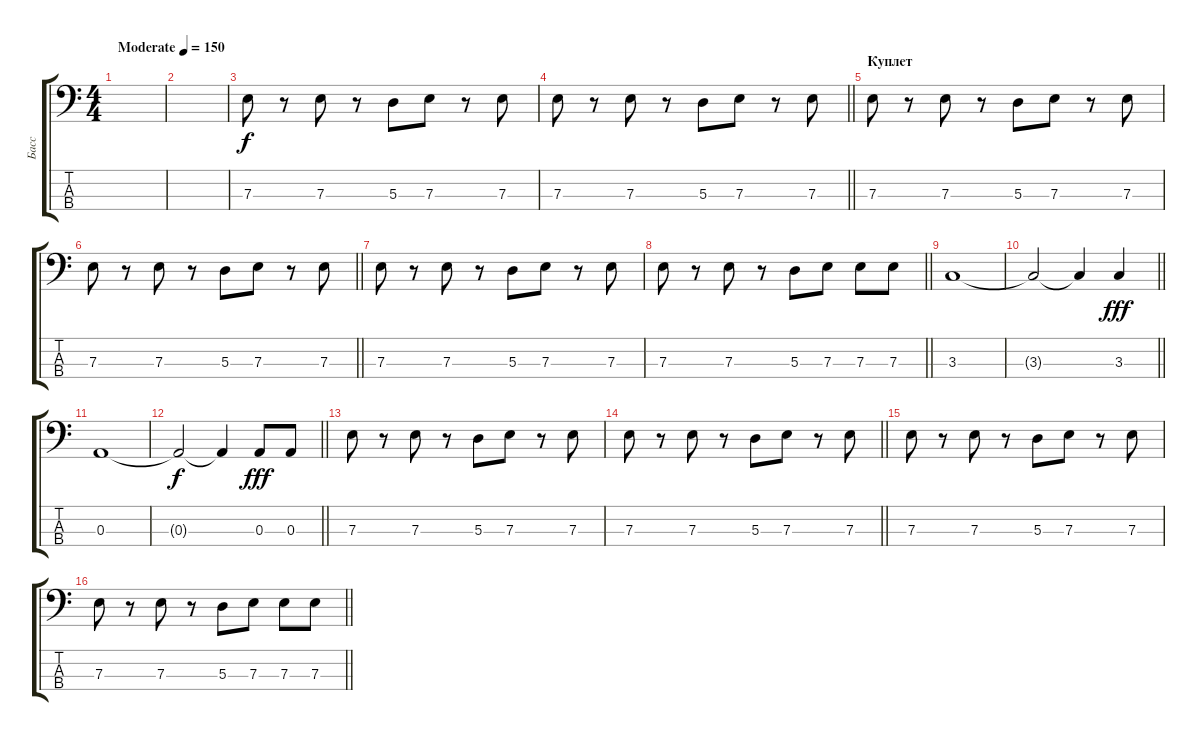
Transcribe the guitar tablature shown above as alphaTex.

\track ("Басс" "Басс") {instrument electricbassfinger}
\staff {score tabs}
\tuning (G2 D2 A1 E1) {hide}
\ts (4 4)
\tempo (150 "Moderate")
\clef f4
\ks c
|
|
7.3.8 r.8 7.3.8 r.8 5.3.8 7.3.8 r.8 7.3.8 |
\barLineRight lightlight
7.3.8 r.8 7.3.8 r.8 5.3.8 7.3.8 r.8 7.3.8 |
\section ("" "Куплет")
7.3.8 r.8 7.3.8 r.8 5.3.8 7.3.8 r.8 7.3.8 |
\barLineRight lightlight
7.3.8 r.8 7.3.8 r.8 5.3.8 7.3.8 r.8 7.3.8 |
7.3.8 r.8 7.3.8 r.8 5.3.8 7.3.8 r.8 7.3.8 |
\barLineRight lightlight
7.3.8 r.8 7.3.8 r.8 5.3.8 7.3.8 7.3.8 7.3.8 |
3.3.1 |
\barLineRight lightlight
3.3{t}.2{dy f} 3.3{t}.4 3.3.4{dy fff} |
0.3.1 |
\barLineRight lightlight
0.3{t}.2{dy f} 0.3{t}.4 0.3.8{dy fff} 0.3.8 |
7.3.8 r.8 7.3.8 r.8 5.3.8 7.3.8 r.8 7.3.8 |
\barLineRight lightlight
7.3.8 r.8 7.3.8 r.8 5.3.8 7.3.8 r.8 7.3.8 |
7.3.8 r.8 7.3.8 r.8 5.3.8 7.3.8 r.8 7.3.8 |
\barLineRight lightlight
7.3.8 r.8 7.3.8 r.8 5.3.8 7.3.8 7.3.8 7.3.8
